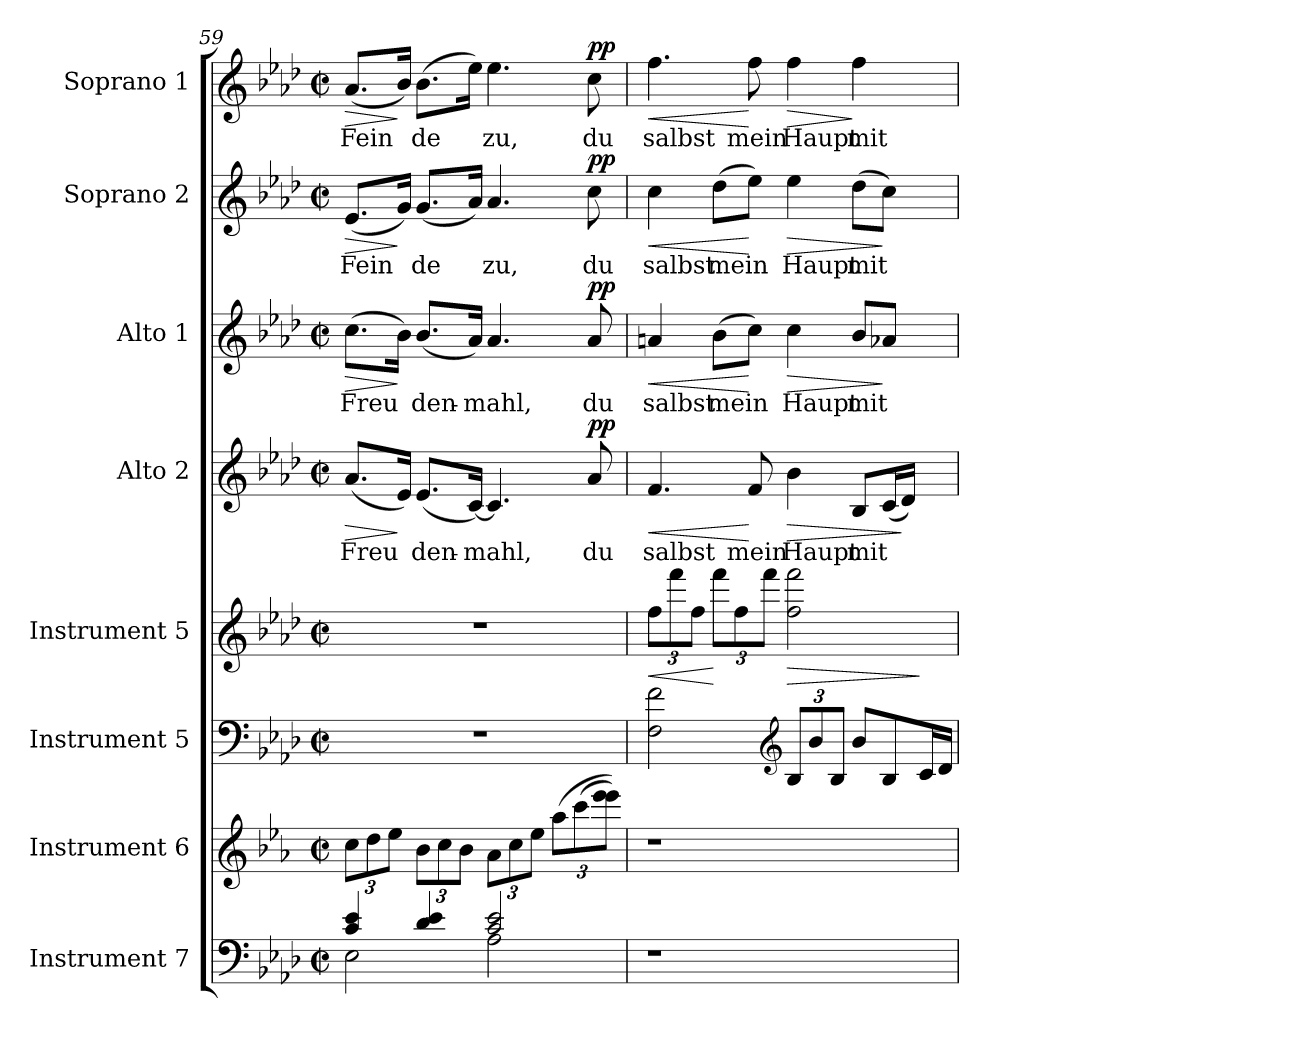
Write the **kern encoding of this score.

**kern	**kern	**kern	**kern	**dynam	**kern	**text	**dynam	**kern	**text	**dynam	**kern	**text	**dynam	**kern	**text	**dynam
*part8	*part7	*part6	*part5	*part5	*part4	*part4	*part4	*part3	*part3	*part3	*part2	*part2	*part2	*part1	*part1	*part1
*staff8	*staff7	*staff6	*staff5	*staff5	*staff4	*staff4	*staff4	*staff3	*staff3	*staff3	*staff2	*staff2	*staff2	*staff1	*staff1	*staff1
*I"Instrument 7	*I"Instrument 6	*I"Instrument 5	*I"Instrument 5	*	*I"Alto 2	*	*	*I"Alto 1	*	*	*I"Soprano 2	*	*	*I"Soprano 1	*	*
*clefF4	*clefG2	*clefF4	*clefG2	*	*clefG2	*	*	*clefG2	*	*	*clefG2	*	*	*clefG2	*	*
*k[b-e-a-d-]	*k[b-e-a-]	*k[b-e-a-d-]	*k[b-e-a-d-]	*	*k[b-e-a-d-]	*	*	*k[b-e-a-d-]	*	*	*k[b-e-a-d-]	*	*	*k[b-e-a-d-]	*	*
*A-:	*E-:	*A-:	*A-:	*	*A-:	*	*	*A-:	*	*	*A-:	*	*	*A-:	*	*
*M2/2	*M2/2	*M2/2	*M2/2	*	*M2/2	*	*	*M2/2	*	*	*M2/2	*	*	*M2/2	*	*
*met(c|)	*met(c|)	*met(c|)	*met(c|)	*	*met(c|)	*	*	*met(c|)	*	*	*met(c|)	*	*	*met(c|)	*	*
=59	=59	=59	=59	=59	=59	=59	=59	=59	=59	=59	=59	=59	=59	=59	=59	=59
*^	*	*	*	*	*	*	*	*	*	*	*	*	*	*	*	*
*	*	*Xbrackettup	*	*	*	*	*	*	*	*	*	*	*	*	*	*	*
!	!	!	!	!	!	!	!LO:LY:b:cj	!LO:HP:b	!	!LO:LY:b:cj	!LO:HP:b	!	!LO:LY:b:cj	!LO:HP:b	!	!LO:LY:b:cj	!LO:HP:b
4e-/ 4c/	2E-\	12cc\L	1r	1r	.	(<8.a-/L	Freu-	>	(>8.cc\L	Freu-	>	(<8.e-/L	Fein-	>	(<8.a-/L	Fein-	>
.	.	12dd\	.	.	.	.	.	.	.	.	.	.	.	.	.	.	.
.	.	12ee-\J	.	.	.	.	.	.	.	.	.	.	.	.	.	.	.
!	!	!	!	!	!	!	!LO:LY:b:cj	!	!	!LO:LY:b:cj	!	!	!LO:LY:b:cj	!	!	!LO:LY:b:cj	!
.	.	.	.	.	.	16e-/J)	--	]	16b-\J)	--	]	16g/J)	--	]	16b-/J)	--	]
!	!	!	!	!	!	!	!LO:LY:b:cj	!	!	!LO:LY:b:cj	!	!	!LO:LY:b:cj	!	!	!LO:LY:b:cj	!
4d-/ 4e-/	.	12b-\L	.	.	.	(<8.e-/L	-den-	.	(<8.b-/L	-den-	.	(<8.g/L	-de	.	(>8.b-\L	-de	.
.	.	12cc\	.	.	.	.	.	.	.	.	.	.	.	.	.	.	.
.	.	12b-\J	.	.	.	.	.	.	.	.	.	.	.	.	.	.	.
!	!	!	!	!	!	!	!LO:LY:b:cj	!	!	!LO:LY:b:cj	!	!	!LO:LY:b:cj	!	!	!LO:LY:b:cj	!
.	.	.	.	.	.	[>16c/J)	-mahl,	.	16a-/J)	-mahl,	.	16a-/J)	.	.	16ee-\J)	.	.
!	!	!	!	!	!	!	!LO:LY:b:cj	!	!	!LO:LY:b:cj	!	!	!LO:LY:b:cj	!	!	!LO:LY:b:cj	!
2e-/ 2c/	2A-\	12a-\L	.	.	.	4.c/]	.	.	4.a-/	.	.	4.a-/	zu,	.	4.ee-\	zu,	.
.	.	12cc\	.	.	.	.	.	.	.	.	.	.	.	.	.	.	.
.	.	12ee-\J	.	.	.	.	.	.	.	.	.	.	.	.	.	.	.
.	.	(>12aa-\L	.	.	.	.	.	.	.	.	.	.	.	.	.	.	.
.	.	(>12ccc\	.	.	.	.	.	.	.	.	.	.	.	.	.	.	.
!	!	!	!	!	!	!	!LO:LY:b:cj	!LO:DY:a	!	!LO:LY:b:cj	!LO:DY:a	!	!LO:LY:b:cj	!LO:DY:a	!	!LO:LY:b:cj	!LO:DY:a
.	.	.	.	.	.	8a-/	du	pp	8a-/	du	pp	8cc\	du	pp	8cc\	du	pp
.	.	12eee-\ 12eee-\J))	.	.	.	.	.	.	.	.	.	.	.	.	.	.	.
*v	*v	*	*	*	*	*	*	*	*	*	*	*	*	*	*	*	*
!!LO:PB:g=z
=60	=60	=60	=60	=60	=60	=60	=60	=60	=60	=60	=60	=60	=60	=60	=60	=60
*	*	*	*Xbrackettup	*	*	*	*	*	*	*	*	*	*	*	*	*
!	!	!	!	!LO:HP:b	!	!LO:LY:b:cj	!LO:HP:b	!	!LO:LY:b:cj	!LO:HP:b	!	!LO:LY:b:cj	!LO:HP:b	!	!LO:LY:b:cj	!LO:HP:b
1r	1r	2F\ 2f\	12ff\L	<	4.f/	salbst	<	4an/	salbst	<	4cc\	salbst	<	4.ff\	salbst	<
.	.	.	12fff\	.	.	.	.	.	.	.	.	.	.	.	.	.
.	.	.	12ff\J	.	.	.	.	.	.	.	.	.	.	.	.	.
!	!	!	!	!	!	!	!	!	!LO:LY:b:cj	!	!	!LO:LY:b:cj	!	!	!	!
.	.	.	12fff\L	[	.	.	.	(>8b-\L	mein	.	(>8dd-\L	mein	.	.	.	.
.	.	.	12ff\	.	.	.	.	.	.	.	.	.	.	.	.	.
!	!	!	!	!	!	!LO:LY:b:cj	!	!	!LO:LY:b:cj	!	!	!LO:LY:b:cj	!	!	!LO:LY:b:cj	!
.	.	.	.	.	8f/	mein	[	8cc\J)	.	[	8ee-\J)	.	[	8ff\	mein	[
.	.	.	12fff\J	.	.	.	.	.	.	.	.	.	.	.	.	.
*	*	*clefG2	*	*	*	*	*	*	*	*	*	*	*	*	*	*
*	*	*Xbrackettup	*	*	*	*	*	*	*	*	*	*	*	*	*	*
!	!	!	!	!LO:HP:b	!	!LO:LY:b:cj	!LO:HP:b	!	!LO:LY:b:cj	!LO:HP:b	!	!LO:LY:b:cj	!LO:HP:b	!	!LO:LY:b:cj	!LO:HP:b
.	.	12B-/L	2ff\ 2fff\	>	4b-\	Haupt	>	4cc\	Haupt	>	4ee-\	Haupt	>	4ff\	Haupt	>
.	.	12b-/	.	.	.	.	.	.	.	.	.	.	.	.	.	.
.	.	12B-/J	.	.	.	.	.	.	.	.	.	.	.	.	.	.
!	!	!	!	!	!	!LO:LY:b:cj	!	!	!LO:LY:b:cj	!	!	!LO:LY:b:cj	!	!	!LO:LY:b:cj	!
.	.	8b-/L	.	.	8B-/L	mit	.	8b-/L	mit	.	(>8dd-\L	mit	.	4ff\	mit	]
!	!	!	!	!	!	!LO:LY:b:cj	!	!	!LO:LY:b:cj	!	!	!LO:LY:b:cj	!	!	!	!
.	.	8B-/	.	.	(<16c/	.	.	8a-X/J	.	]	8cc\J)	.	]	.	.	.
!	!	!	!	!	!	!LO:LY:b:cj	!	!	!	!	!	!	!	!	!	!
.	.	.	.	.	16d-/J)	.	]	.	.	.	.	.	.	.	.	.
8ryy	8ryy	16c/	8ryy	]	8ryy	.	.	8ryy	.	.	8ryy	.	.	8ryy	.	.
.	.	16d-/J	.	.	.	.	.	.	.	.	.	.	.	.	.	.
=	=	=	=	=	=	=	=	=	=	=	=	=	=	=	=	=
*-	*-	*-	*-	*-	*-	*-	*-	*-	*-	*-	*-	*-	*-	*-	*-	*-
